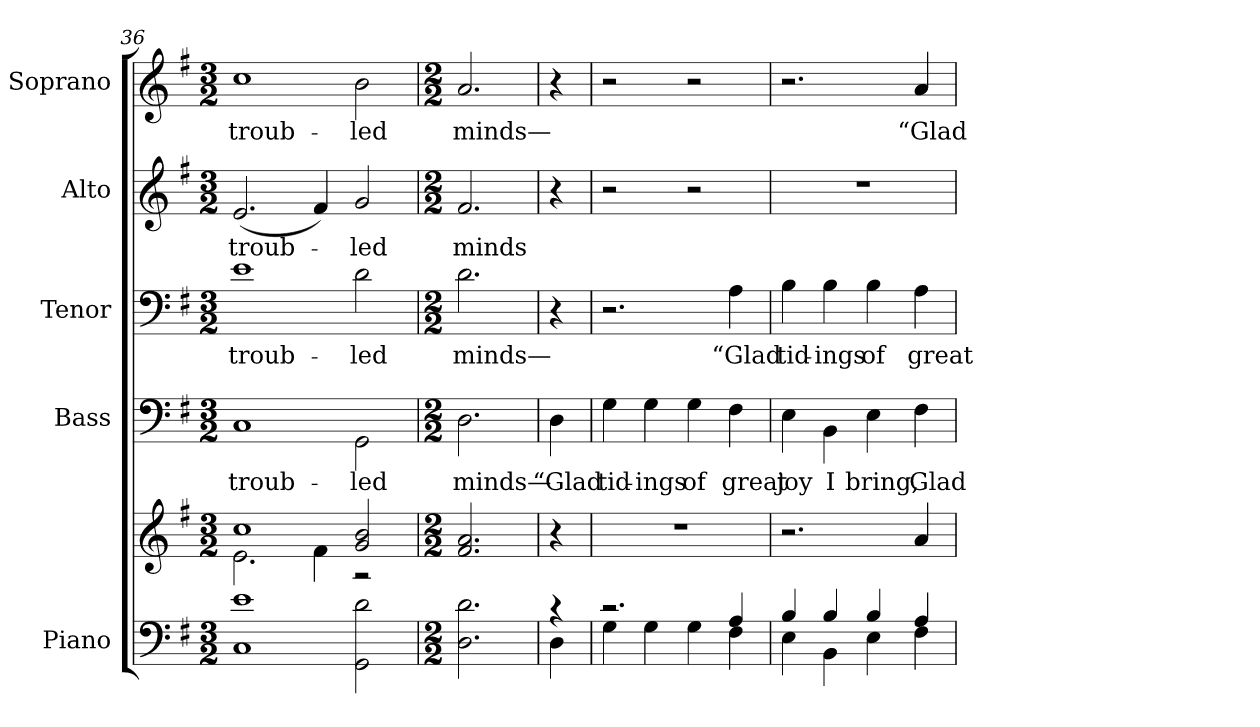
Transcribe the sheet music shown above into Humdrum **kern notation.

**kern	**kern	**kern	**text	**kern	**text	**kern	**text	**kern	**text
*part5	*part5	*part4	*part4	*part3	*part3	*part2	*part2	*part1	*part1
*staff6	*staff5	*staff4	*staff4	*staff3	*staff3	*staff2	*staff2	*staff1	*staff1
*I"Piano	*	*I"Bass	*	*I"Tenor	*	*I"Alto	*	*I"Soprano	*
*I'Pno.	*	*I'B.	*	*I'T.	*	*I'A.	*	*I'S.	*
*clefF4	*clefG2	*clefF4	*	*clefF4	*	*clefG2	*	*clefG2	*
*k[f#]	*k[f#]	*k[f#]	*	*k[f#]	*	*k[f#]	*	*k[f#]	*
*G:	*G:	*G:	*	*G:	*	*G:	*	*G:	*
*M3/2	*M3/2	*M3/2	*	*M3/2	*	*M3/2	*	*M3/2	*
=36	=36	=36	=36	=36	=36	=36	=36	=36	=36
*	*^	*	*	*	*	*	*	*	*
!	!	!	!	!LO:LY:b:color=#000000	!	!	!	!	!	!
!	!	!	!	!	!	!LO:LY:b:color=#000000	!	!	!	!
!	!	!	!	!	!	!	!	!LO:LY:b:color=#000000	!	!
!	!	!	!	!	!	!	!	!	!	!LO:LY:b:color=#000000
1Ci 1ei	(1cci	2.ei\	1Ci	troub-	1ei	troub-	(2.ei/	troub-	1cci	troub-
.	.	4f#i\	.	.	.	.	4f#i/)	.	.	.
!	!	!	!	!LO:LY:b:color=#000000	!	!	!	!	!	!
!	!	!	!	!	!	!LO:LY:b:color=#000000	!	!	!	!
!	!	!	!	!	!	!	!	!LO:LY:b:color=#000000	!	!
!	!	!	!	!	!	!	!	!	!	!LO:LY:b:color=#000000
2GGi\ 2di	2gi/ 2bi	2r	2GGi\	-led	2di\	-led	2gi/	-led	2bi\	-led
*	*v	*v	*	*	*	*	*	*	*	*
!!LO:PB:g=z
=37	=37	=37	=37	=37	=37	=37	=37	=37	=37
*M2/2	*M2/2	*M2/2	*	*M2/2	*	*M2/2	*	*M2/2	*
*	*^	*	*	*	*	*	*	*	*
!	!	!	!	!LO:LY:b:color=#000000	!	!	!	!	!	!
*	*v	*v	*	*	*	*	*	*	*	*
*	*^	*	*	*	*	*	*	*	*
!	!	!	!	!	!	!LO:LY:b:color=#000000	!	!	!	!
*	*v	*v	*	*	*	*	*	*	*	*
*	*^	*	*	*	*	*	*	*	*
!	!	!	!	!	!	!	!	!LO:LY:b:color=#000000	!	!
*	*v	*v	*	*	*	*	*	*	*	*
*	*^	*	*	*	*	*	*	*	*
!	!	!	!	!	!	!	!	!	!	!LO:LY:b:color=#000000
*	*v	*v	*	*	*	*	*	*	*	*
2.Di\ 2.di	2.f#i/ 2.ai	2.Di\	minds—	2.di\	minds—	2.f#i/	minds	2.ai/	minds—
=38	=38	=38	=38	=38	=38	=38	=38	=38	=38
*^	*	*	*	*	*	*	*	*	*
!	!	!	!	!LO:LY:b:color=#000000	!	!	!	!	!	!
4r	4Di\	4r	4Di\	“Glad	4r	.	4r	.	4r	.
=39	=39	=39	=39	=39	=39	=39	=39	=39	=39	=39
!	!	!	!	!LO:LY:b:color=#000000	!	!	!	!	!	!
2.r	4Gi\	1r	4Gi\	tid-	2.r	.	2r	.	2r	.
!	!	!	!	!LO:LY:b:color=#000000	!	!	!	!	!	!
.	4Gi\	.	4Gi\	-ings	.	.	.	.	.	.
!	!	!	!	!LO:LY:b:color=#000000	!	!	!	!	!	!
.	4Gi\	.	4Gi\	of	.	.	2r	.	2r	.
!	!	!	!	!LO:LY:b:color=#000000	!	!	!	!	!	!
!	!	!	!	!	!	!LO:LY:b:color=#000000	!	!	!	!
4Ai/	4F#i\	.	4F#i\	great	4Ai\	“Glad	.	.	.	.
=40	=40	=40	=40	=40	=40	=40	=40	=40	=40	=40
!	!	!	!	!LO:LY:b:color=#000000	!	!	!	!	!	!
!	!	!	!	!	!	!LO:LY:b:color=#000000	!	!	!	!
4Bi/	4Ei\	2.r	4Ei\	joy	4Bi\	tid-	1r	.	2.r	.
!	!	!	!	!LO:LY:b:color=#000000	!	!	!	!	!	!
!	!	!	!	!	!	!LO:LY:b:color=#000000	!	!	!	!
4Bi/	4BBi\	.	4BBi\	I	4Bi\	-ings	.	.	.	.
!	!	!	!	!LO:LY:b:color=#000000	!	!	!	!	!	!
!	!	!	!	!	!	!LO:LY:b:color=#000000	!	!	!	!
4Bi/	4Ei\	.	4Ei\	bring,	4Bi\	of	.	.	.	.
!	!	!	!	!LO:LY:b:color=#000000	!	!	!	!	!	!
!	!	!	!	!	!	!LO:LY:b:color=#000000	!	!	!	!
!	!	!	!	!	!	!	!	!	!	!LO:LY:b:color=#000000
4Ai/	4F#i\	4ai/	4F#i\	Glad	4Ai\	great	.	.	4ai/	“Glad
*v	*v	*	*	*	*	*	*	*	*	*
=	=	=	=	=	=	=	=	=	=
*-	*-	*-	*-	*-	*-	*-	*-	*-	*-
